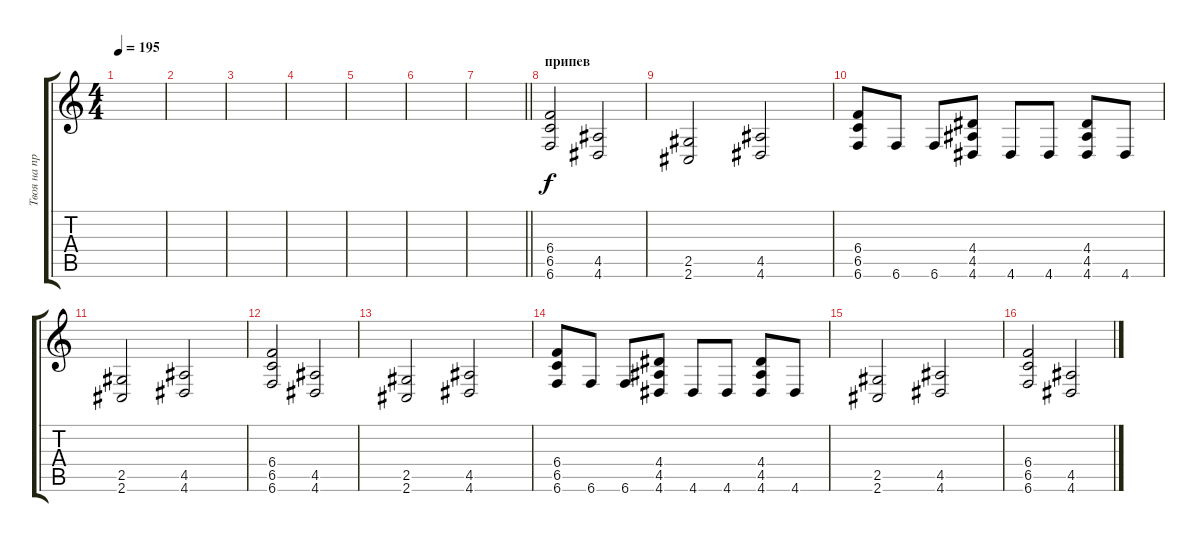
\track ("Твоя на припев и соло" "Твоя на пр") {instrument distortionguitar}
\staff {score tabs}
\tuning (Db4 Ab3 E3 B2 Gb2 B1) {hide}
\ts (4 4)
\tempo 195
\clef g2
\ks c
|
|
|
|
|
|
\barLineRight lightlight
|
\section ("" "припев")
(6.4 6.5 6.6).2 (4.5 4.6).2 |
(2.5 2.6).2 (4.5 4.6).2 |
(6.4 6.5 6.6).8 6.6.8 6.6.8 (4.4 4.5 4.6).8 4.6.8 4.6.8 (4.4 4.5 4.6).8 4.6.8 |
(2.5 2.6).2 (4.5 4.6).2 |
(6.4 6.5 6.6).2 (4.5 4.6).2 |
(2.5 2.6).2 (4.5 4.6).2 |
(6.4 6.5 6.6).8 6.6.8 6.6.8 (4.4 4.5 4.6).8 4.6.8 4.6.8 (4.4 4.5 4.6).8 4.6.8 |
(2.5 2.6).2 (4.5 4.6).2 |
(6.4 6.5 6.6).2 (4.5 4.6).2
